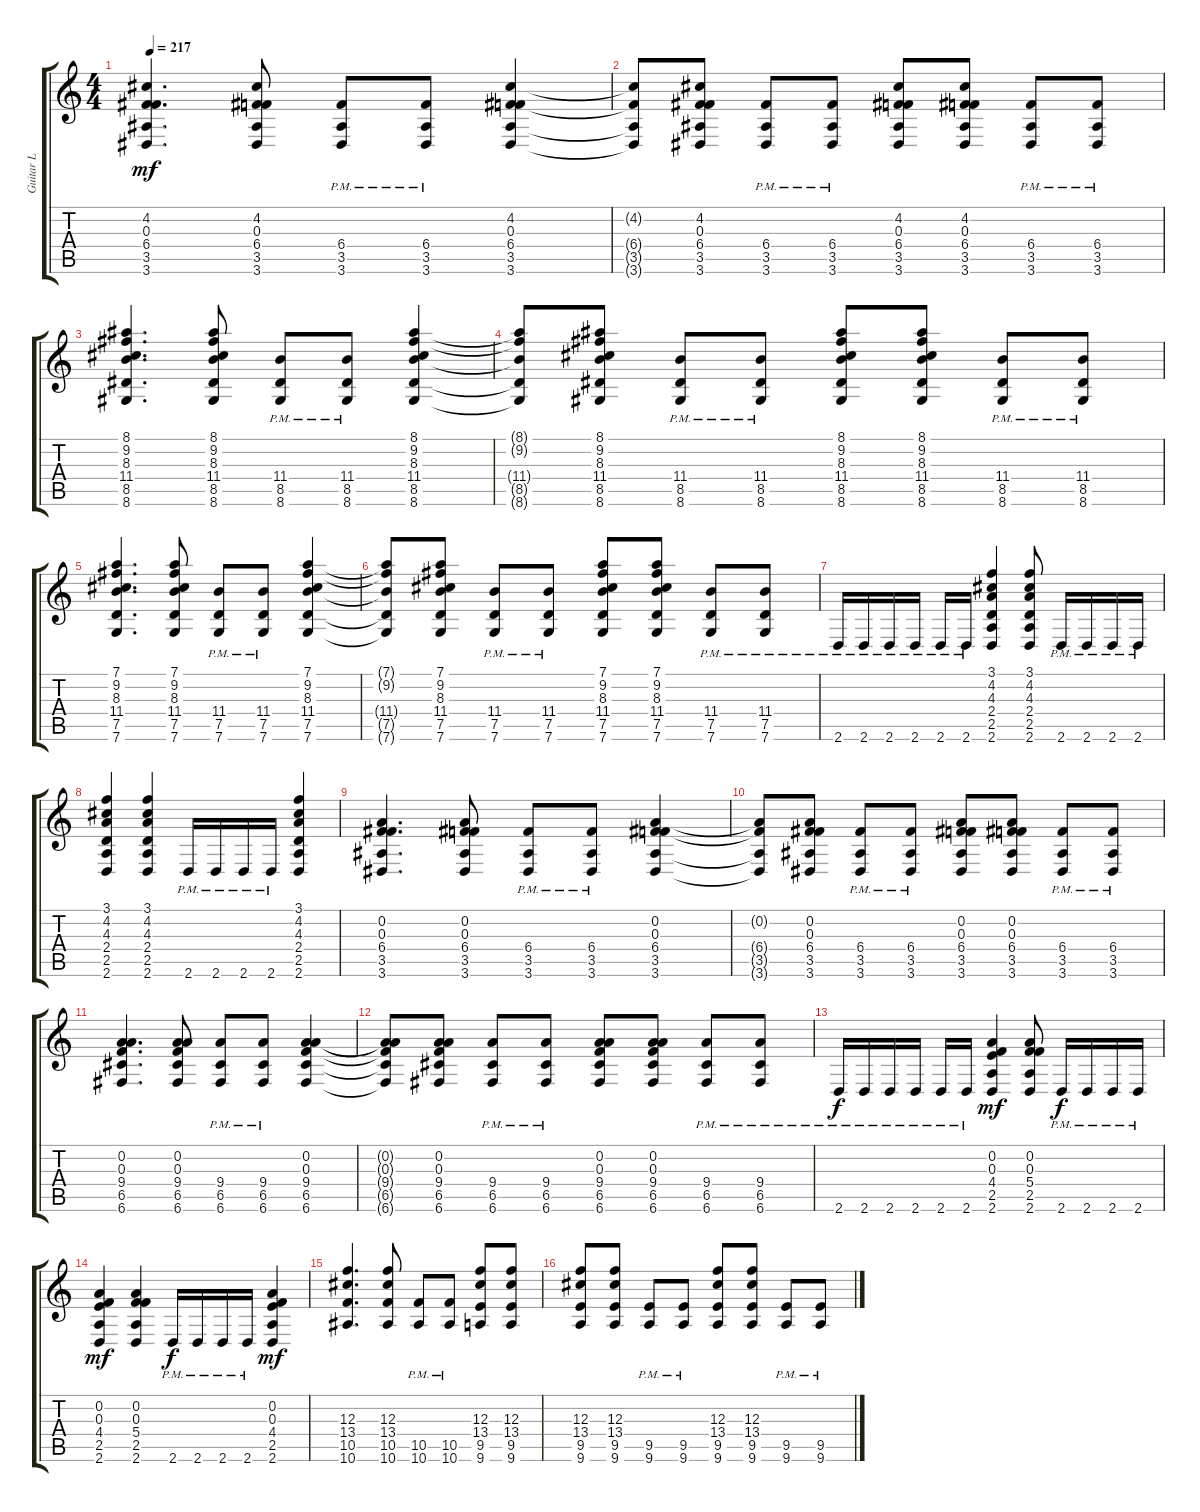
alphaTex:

\track ("Guitar L" "Guitar L") {instrument distortionguitar}
\staff {score tabs}
\tuning (D4 A3 F3 C3 G2 C2) {hide}
\ts (4 4)
\tempo 217
\clef g2
\ks c
(4.2 0.3 6.4 3.5 3.6).4{d dy mf} (4.2 0.3 6.4 3.5 3.6).8 (6.4{pm} 3.5{pm} 3.6{pm}).8 (6.4{pm} 3.5{pm} 3.6{pm}).8 (4.2 0.3 6.4 3.5 3.6).4 |
(4.2{t} 6.4{t} 3.5{t} 3.6{t}).8 (4.2 0.3 6.4 3.5 3.6).8 (6.4{pm} 3.5{pm} 3.6{pm}).8 (6.4{pm} 3.5{pm} 3.6{pm}).8 (4.2 0.3 6.4 3.5 3.6).8 (4.2 0.3 6.4 3.5 3.6).8 (6.4{pm} 3.5{pm} 3.6{pm}).8 (6.4{pm} 3.5{pm} 3.6{pm}).8 |
(8.1 9.2 8.3 11.4 8.5 8.6).4{d} (8.1 9.2 8.3 11.4 8.5 8.6).8 (11.4{pm} 8.5{pm} 8.6{pm}).8 (11.4{pm} 8.5{pm} 8.6{pm}).8 (8.1 9.2 8.3 11.4 8.5 8.6).4 |
(8.1{t} 9.2{t} 11.4{t} 8.5{t} 8.6{t}).8 (8.1 9.2 8.3 11.4 8.5 8.6).8 (11.4{pm} 8.5{pm} 8.6{pm}).8 (11.4{pm} 8.5{pm} 8.6{pm}).8 (8.1 9.2 8.3 11.4 8.5 8.6).8 (8.1 9.2 8.3 11.4 8.5 8.6).8 (11.4{pm} 8.5{pm} 8.6{pm}).8 (11.4{pm} 8.5{pm} 8.6{pm}).8 |
(7.1 9.2 8.3 11.4 7.5 7.6).4{d} (7.1 9.2 8.3 11.4 7.5 7.6).8 (11.4{pm} 7.5{pm} 7.6{pm}).8 (11.4{pm} 7.5{pm} 7.6{pm}).8 (7.1 9.2 8.3 11.4 7.5 7.6).4 |
(7.1{t} 9.2{t} 11.4{t} 7.5{t} 7.6{t}).8 (7.1 9.2 8.3 11.4 7.5 7.6).8 (11.4{pm} 7.5{pm} 7.6{pm}).8 (11.4{pm} 7.5{pm} 7.6{pm}).8 (7.1 9.2 8.3 11.4 7.5 7.6).8 (7.1 9.2 8.3 11.4 7.5 7.6).8 (11.4{pm} 7.5{pm} 7.6{pm}).8 (11.4{pm} 7.5{pm} 7.6{pm}).8 |
2.6{pm}.16 2.6{pm}.16 2.6{pm}.16 2.6{pm}.16 2.6{pm}.16 2.6{pm}.16 (3.1 4.2 4.3 2.4 2.5 2.6).4 (3.1 4.2 4.3 2.4 2.5 2.6).8 2.6{pm}.16 2.6{pm}.16 2.6{pm}.16 2.6{pm}.16 |
(3.1 4.2 4.3 2.4 2.5 2.6).4 (3.1 4.2 4.3 2.4 2.5 2.6).4 2.6{pm}.16 2.6{pm}.16 2.6{pm}.16 2.6{pm}.16 (3.1 4.2 4.3 2.4 2.5 2.6).4 |
(0.2 0.3 6.4 3.5 3.6).4{d} (0.2 0.3 6.4 3.5 3.6).8 (6.4{pm} 3.5{pm} 3.6{pm}).8 (6.4{pm} 3.5{pm} 3.6{pm}).8 (0.2 0.3 6.4 3.5 3.6).4 |
(0.2{t} 6.4{t} 3.5{t} 3.6{t}).8 (0.2 0.3 6.4 3.5 3.6).8 (6.4{pm} 3.5{pm} 3.6{pm}).8 (6.4{pm} 3.5{pm} 3.6{pm}).8 (0.2 0.3 6.4 3.5 3.6).8 (0.2 0.3 6.4 3.5 3.6).8 (6.4{pm} 3.5{pm} 3.6{pm}).8 (6.4{pm} 3.5{pm} 3.6{pm}).8 |
(0.2 0.3 9.4 6.5 6.6).4{d} (0.2 0.3 9.4 6.5 6.6).8 (9.4{pm} 6.5{pm} 6.6{pm}).8 (9.4{pm} 6.5{pm} 6.6{pm}).8 (0.2 0.3 9.4 6.5 6.6).4 |
(0.2{t} 0.3{t} 9.4{t} 6.5{t} 6.6{t}).8 (0.2 0.3 9.4 6.5 6.6).8 (9.4{pm} 6.5{pm} 6.6{pm}).8 (9.4{pm} 6.5{pm} 6.6{pm}).8 (0.2 0.3 9.4 6.5 6.6).8 (0.2 0.3 9.4 6.5 6.6).8 (9.4{pm} 6.5{pm} 6.6{pm}).8 (9.4{pm} 6.5{pm} 6.6{pm}).8 |
2.6{pm}.16{dy f} 2.6{pm}.16 2.6{pm}.16 2.6{pm}.16 2.6{pm}.16 2.6{pm}.16 (0.2 0.3 4.4 2.5 2.6).4{dy mf} (0.2 0.3 5.4 2.5 2.6).8 2.6{pm}.16{dy f} 2.6{pm}.16 2.6{pm}.16 2.6{pm}.16 |
(0.2 0.3 4.4 2.5 2.6).4{dy mf} (0.2 0.3 5.4 2.5 2.6).4 2.6{pm}.16{dy f} 2.6{pm}.16 2.6{pm}.16 2.6{pm}.16 (0.2 0.3 4.4 2.5 2.6).4{dy mf} |
(12.3 13.4 10.5 10.6).4{d} (12.3 13.4 10.5 10.6).8 (10.5{pm} 10.6{pm}).8 (10.5{pm} 10.6{pm}).8 (12.3 13.4 9.5 9.6).8 (12.3 13.4 9.5 9.6).8 |
(12.3 13.4 9.5 9.6).8 (12.3 13.4 9.5 9.6).8 (9.5{pm} 9.6{pm}).8 (9.5{pm} 9.6{pm}).8 (12.3 13.4 9.5 9.6).8 (12.3 13.4 9.5 9.6).8 (9.5{pm} 9.6{pm}).8 (9.5{pm} 9.6{pm}).8
